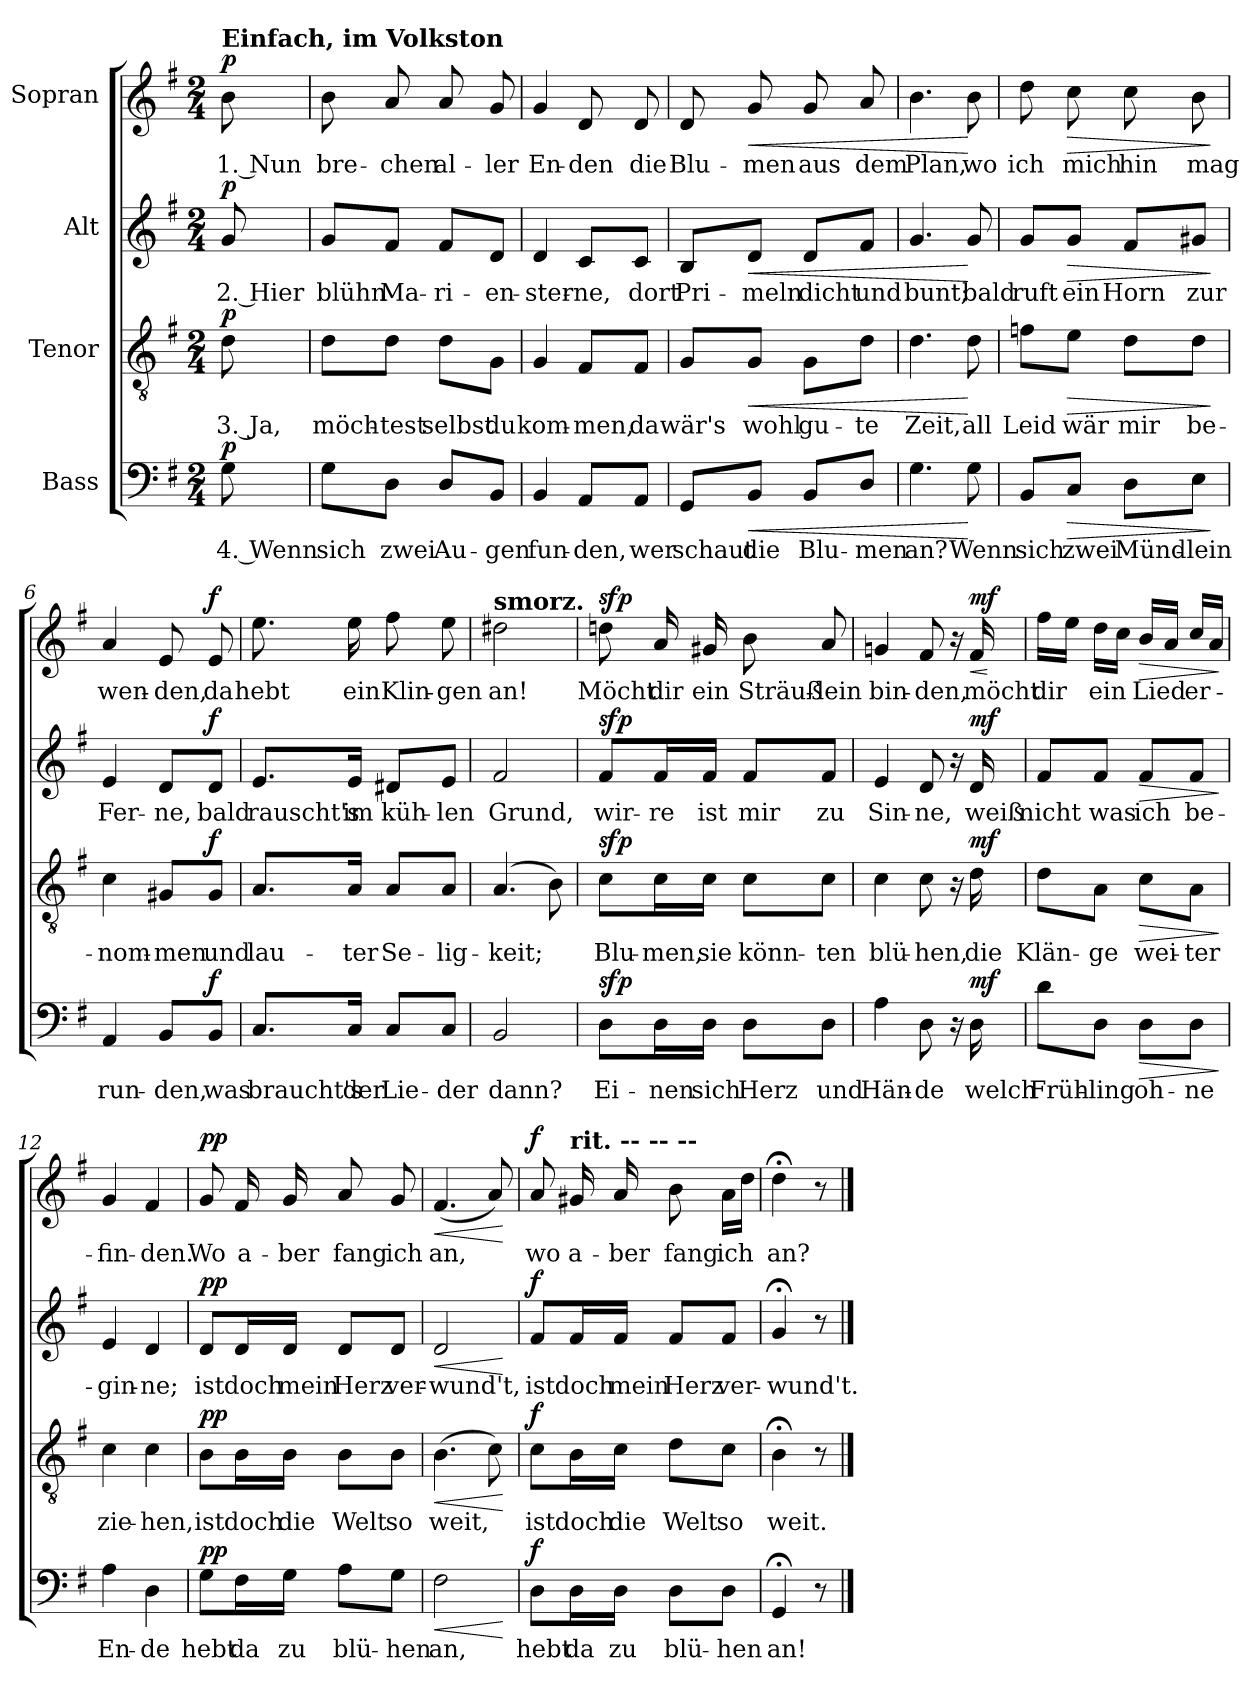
**kern	**text	**dynam	**kern	**text	**dynam	**kern	**text	**dynam	**kern	**text	**dynam
*part4	*part4	*part4	*part3	*part3	*part3	*part2	*part2	*part2	*part1	*part1	*part1
*staff4	*staff4	*staff4	*staff3	*staff3	*staff3	*staff2	*staff2	*staff2	*staff1	*staff1	*staff1
*I"Bass	*	*	*I"Tenor	*	*	*I"Alt	*	*	*I"Sopran	*	*
*clefF4	*	*	*clefGv2	*	*	*clefG2	*	*	*clefG2	*	*
*k[f#]	*	*	*k[f#]	*	*	*k[f#]	*	*	*k[f#]	*	*
*M2/4	*	*	*M2/4	*	*	*M2/4	*	*	*M2/4	*	*
*MM52	*	*	*MM52	*	*	*MM52	*	*	*MM52	*	*
=	=	=	=	=	=	=	=	=	=	=	=
!	!	!	!	!	!	!	!	!	!LO:TX:a:B:t=Einfach, im Volkston	!	!
!	!	!LO:DY:a	!	!	!LO:DY:a	!	!	!LO:DY:a	!	!	!LO:DY:a
8G\	4. Wenn	p	8d\	3. Ja,	p	8g/	2. Hier	p	8b\	1. Nun	p
=1	=1	=1	=1	=1	=1	=1	=1	=1	=1	=1	=1
8G\L	sich	.	8d\L	möch-	.	8g/L	blühn	.	8b\	bre-	.
8D\J	zwei	.	8d\J	-test	.	8f#/J	Ma-	.	8a/	-chen	.
8D/L	Au-	.	8d\L	selbst	.	8f#/L	-ri-	.	8a/	al-	.
8BB/J	-gen	.	8G\J	du	.	8d/J	-en-	.	8g/	-ler	.
=2	=2	=2	=2	=2	=2	=2	=2	=2	=2	=2	=2
4BB/	fun-	.	4G/	kom-	.	4d/	-ster-	.	4g/	En-	.
8AA/L	-den,	.	8F#/L	-men,	.	8c/L	-ne,	.	8d/	-den	.
8AA/J	wer	.	8F#/J	da	.	8c/J	dort	.	8d/	die	.
=3	=3	=3	=3	=3	=3	=3	=3	=3	=3	=3	=3
8GG/L	schaut	.	8G/L	wär's	.	8B/L	Pri-	.	8d/	Blu-	.
!	!	!LO:HP:b	!	!	!LO:HP:b	!	!	!LO:HP:b	!	!	!LO:HP:b
8BB/J	die	<	8G/J	wohl	<	8d/J	-meln	<	8g/	-men	<
8BB/L	Blu-	.	8G\L	gu-	.	8d/L	dicht	.	8g/	aus	.
8D/J	-men	.	8d\J	-te	.	8f#/J	und	.	8a/	dem	.
=4	=4	=4	=4	=4	=4	=4	=4	=4	=4	=4	=4
4.G\	an?	.	4.d\	Zeit,	.	4.g/	bunt;	.	4.b\	Plan,	.
8G\	Wenn	[	8d\	all	[	8g/	bald	[	8b\	wo	[
=5	=5	=5	=5	=5	=5	=5	=5	=5	=5	=5	=5
8BB/L	sich	.	8fn\L	Leid	.	8g/L	ruft	.	8dd\	ich	.
!	!	!LO:HP:b	!	!	!LO:HP:b	!	!	!LO:HP:b	!	!	!LO:HP:b
8C/J	zwei	>	8e\J	wär	>	8g/J	ein	>	8cc\	mich	>
8D\L	Münd-	.	8d\L	mir	.	8f#/L	Horn	.	8cc\	hin	.
8E\J	-lein	.	8d\J	be-	.	8g#X/J	zur	.	8b\	mag	.
.	.	]	.	.	]	.	.	]	.	.	]
!!LO:LB:g=z
=6	=6	=6	=6	=6	=6	=6	=6	=6	=6	=6	=6
4AA/	run-	.	4c\	-nom-	.	4e/	Fer-	.	4a/	wen-	.
8BB/L	-den,	.	8G#X/L	-men	.	8d/L	-ne,	.	8e/	-den,	.
!	!	!LO:DY:a	!	!	!LO:DY:a	!	!	!LO:DY:a	!	!	!LO:DY:a
8BB/J	was	f	8G#/J	und	f	8d/J	bald	f	8e/	da	f
=7	=7	=7	=7	=7	=7	=7	=7	=7	=7	=7	=7
8.C/L	braucht's	.	8.A/L	lau-	.	8.e/L	rauscht's	.	8.ee\	hebt	.
16C/Jk	der	.	16A/Jk	-ter	.	16e/Jk	im	.	16ee\	ein	.
8C/L	Lie-	.	8A/L	Se-	.	8d#X/L	küh-	.	8ff#\	Klin-	.
8C/J	-der	.	8A/J	-lig-	.	8e/J	-len	.	8ee\	-gen	.
=8	=8	=8	=8	=8	=8	=8	=8	=8	=8	=8	=8
!	!	!	!	!	!	!	!	!	!LO:TX:a:B:t=smorz.	!	!
2BB/	dann?	.	(4.A/	-keit;	.	2f#/	Grund,	.	2dd#X\	an!	.
.	.	.	8B\)	.	.	.	.	.	.	.	.
=9	=9	=9	=9	=9	=9	=9	=9	=9	=9	=9	=9
!	!	!LO:DY:a	!	!	!LO:DY:a	!	!	!LO:DY:a	!	!	!LO:DY:a
8D\L	Ei-	sfp	8c\L	Blu-	sfp	8f#/L	wir-	sfp	8ddn\	Möcht	sfp
16D\L	-nen	.	16c\L	-men,	.	16f#/L	-re	.	16a/	dir	.
16D\JJ	sich	.	16c\JJ	sie	.	16f#/JJ	ist	.	16g#X/	ein	.
8D\L	Herz	.	8c\L	könn-	.	8f#/L	mir	.	8b\	Sträuß-	.
8D\J	und	.	8c\J	-ten	.	8f#/J	zu	.	8a/	-lein	.
=10	=10	=10	=10	=10	=10	=10	=10	=10	=10	=10	=10
4A\	Hän-	.	4c\	blü-	.	4e/	Sin-	.	4gn/	bin-	.
8D\	-de	.	8c\	-hen,	.	8d/	-ne,	.	8f#/	-den,	.
16r	.	.	16r	.	.	16r	.	.	16r	.	.
!	!	!LO:DY:a	!	!	!LO:DY:a	!	!	!LO:DY:a	!	!	!LO:HP:b
!	!	!	!	!	!	!	!	!	!	!	!LO:DY:n=1:a
16D\	welch	mf	16d\	die	mf	16d/	weiß	mf	16f#/	möcht	< mf
.	.	.	.	.	.	.	.	.	.	.	[
!!LO:LB:g=z
=11	=11	=11	=11	=11	=11	=11	=11	=11	=11	=11	=11
8d\L	Früh-	.	8d\L	Klän-	.	8f#/L	nicht	.	16ff#\LL	dir	.
.	.	.	.	.	.	.	.	.	16ee\JJ	.	.
8D\J	-ling	.	8A\J	-ge	.	8f#/J	was	.	16dd\LL	ein	.
.	.	.	.	.	.	.	.	.	16cc\JJ	.	.
!	!	!LO:HP:b	!	!	!LO:HP:b	!	!	!LO:HP:b	!	!	!LO:HP:b
8D\L	oh-	>	8c\L	wei-	>	8f#/L	ich	>	16b/LL	Lied	>
.	.	.	.	.	.	.	.	.	16a/JJ	.	.
8D\J	-ne	.	8A\J	-ter	.	8f#/J	be-	.	16cc/LL	er-	.
.	.	.	.	.	.	.	.	.	16a/JJ	.	.
.	.	]	.	.	]	.	.	]	.	.	]
=12	=12	=12	=12	=12	=12	=12	=12	=12	=12	=12	=12
4A\	En-	.	4c\	zie-	.	4e/	-gin-	.	4g/	-fin-	.
4D\	-de	.	4c\	-hen,	.	4d/	-ne;	.	4f#/	-den.	.
=13	=13	=13	=13	=13	=13	=13	=13	=13	=13	=13	=13
!	!	!LO:DY:a	!	!	!LO:DY:a	!	!	!LO:DY:a	!	!	!LO:DY:a
8G\L	hebt	pp	8B\L	ist	pp	8d/L	ist	pp	8g/	Wo	pp
16F#\L	da	.	16B\L	doch	.	16d/L	doch	.	16f#/	a-	.
16G\JJ	zu	.	16B\JJ	die	.	16d/JJ	mein	.	16g/	-ber	.
8A\L	blü-	.	8B\L	Welt	.	8d/L	Herz	.	8a/	fang	.
8G\J	-hen	.	8B\J	so	.	8d/J	ver-	.	8g/	ich	.
=14	=14	=14	=14	=14	=14	=14	=14	=14	=14	=14	=14
!	!	!LO:HP:b	!	!	!LO:HP:b	!	!	!LO:HP:b	!	!	!LO:HP:b
2F#\	an,	<	(4.B\	weit,	<	2d/	-wund't,	<	(4.f#/	an,	<
.	.	.	8c\)	.	.	.	.	.	8a/)	.	.
.	.	[	.	.	[	.	.	[	.	.	[
=15	=15	=15	=15	=15	=15	=15	=15	=15	=15	=15	=15
!	!	!LO:DY:a	!	!	!LO:DY:a	!	!	!LO:DY:a	!	!	!LO:DY:a
8D\L	hebt	f	8c\L	ist	f	8f#/L	ist	f	8a/	wo	f
!	!	!	!	!	!	!	!	!	!LO:TX:a:B:t=rit.    --    --    --	!	!
16D\L	da	.	16B\L	doch	.	16f#/L	doch	.	16g#X/	a-	.
16D\JJ	zu	.	16c\JJ	die	.	16f#/JJ	mein	.	16a/	-ber	.
8D\L	blü-	.	8d\L	Welt	.	8f#/L	Herz	.	8b\	fang	.
8D\J	-hen	.	8c\J	so	.	8f#/J	ver-	.	16a\LL	ich	.
.	.	.	.	.	.	.	.	.	16dd\JJ	.	.
=16	=16	=16	=16	=16	=16	=16	=16	=16	=16	=16	=16
4GG;</	an!	.	4B;<\	weit.	.	4g;</	-wund't.	.	4dd;<\	an?	.
8r	.	.	8r	.	.	8r	.	.	8r	.	.
==	==	==	==	==	==	==	==	==	==	==	==
*-	*-	*-	*-	*-	*-	*-	*-	*-	*-	*-	*-
